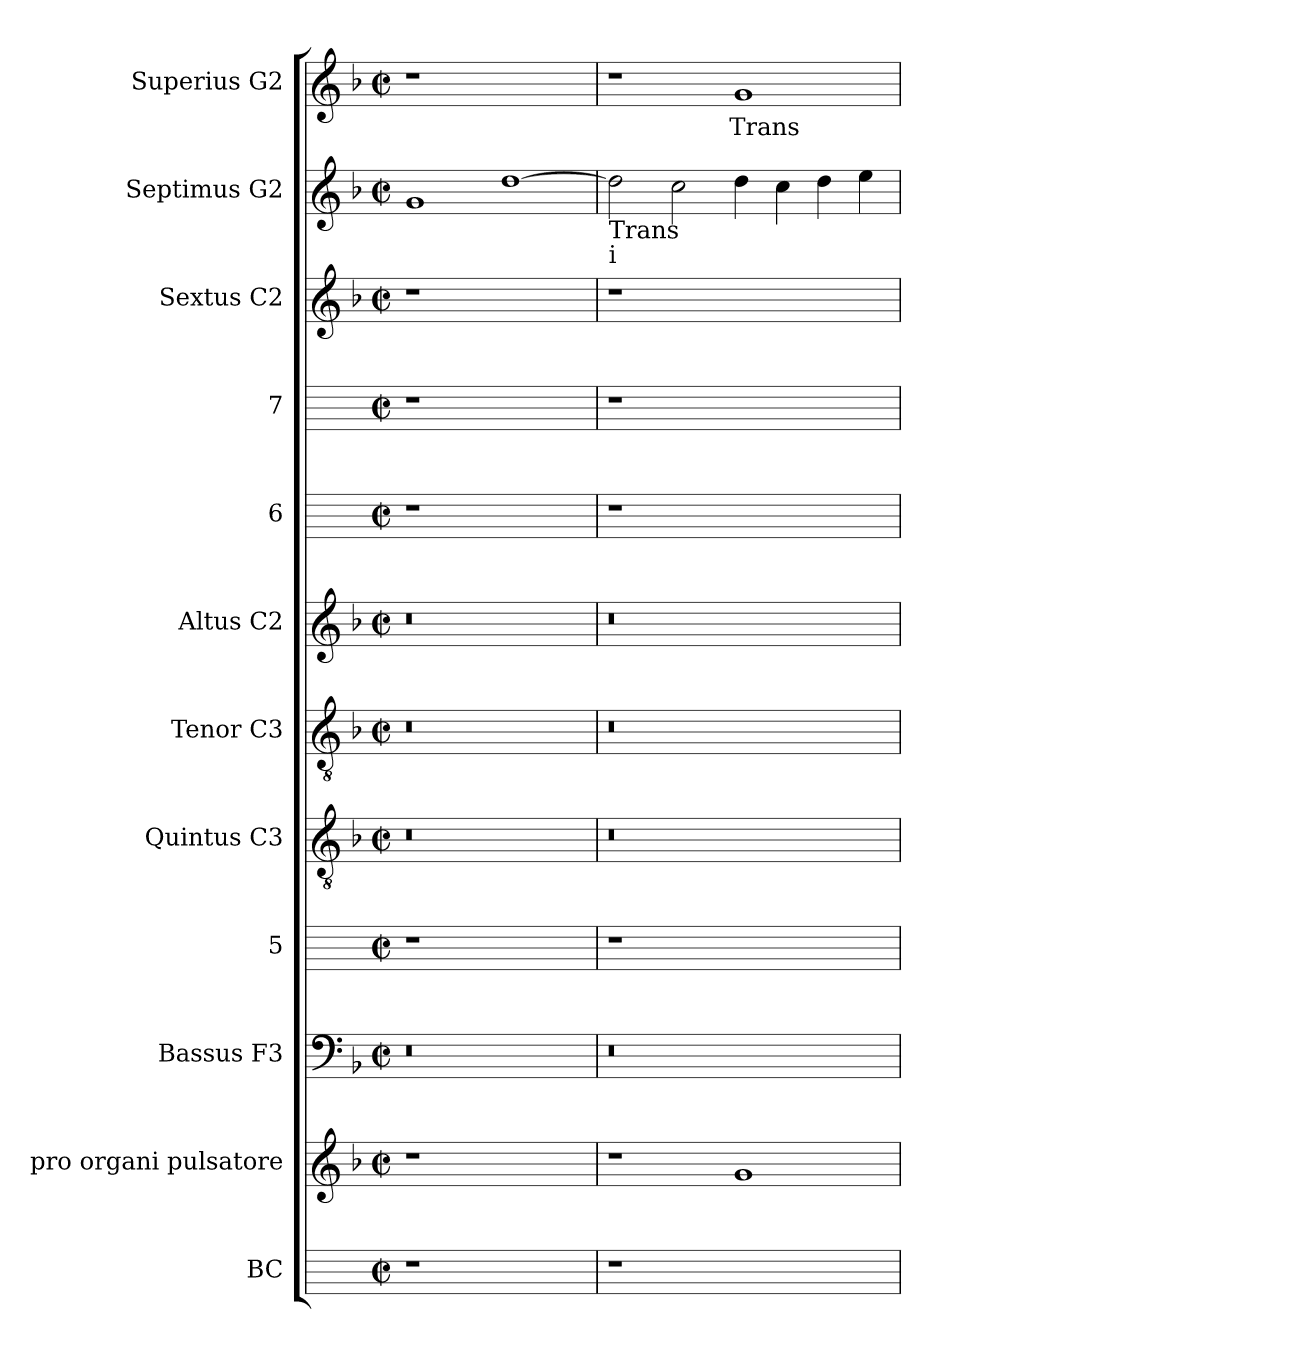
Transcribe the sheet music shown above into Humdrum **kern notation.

**kern	**kern	**kern	**kern	**kern	**kern	**kern	**kern	**kern	**kern	**kern	**kern	**text
*part12	*part11	*part10	*part9	*part8	*part7	*part6	*part5	*part4	*part3	*part2	*part1	*part1
*staff12	*staff11	*staff10	*staff9	*staff8	*staff7	*staff6	*staff5	*staff4	*staff3	*staff2	*staff1	*staff1
*I"BC	*I"pro organi  pulsatore	*I"Bassus  F3	*I"5	*I"Quintus  C3	*I"Tenor  C3	*I"Altus  C2	*I"6	*I"7	*I"Sextus  C2	*I"Septimus  G2	*I"Superius  G2	*
*I'BC	*	*I'B	*	*	*I'T	*I'A	*	*	*	*	*I'S	*
!!LO:PB:g=z
*stria5	*stria5	*stria5	*stria5	*stria5	*stria5	*stria5	*stria5	*stria5	*stria5	*stria5	*stria5	*
*	*clefG2	*clefF4	*	*clefGv2	*clefGv2	*clefG2	*	*	*clefG2	*clefG2	*clefG2	*
*k[]	*k[b-]	*k[b-]	*k[]	*k[b-]	*k[b-]	*k[b-]	*k[]	*k[]	*k[b-]	*k[b-]	*k[b-]	*
*C:	*F:	*F:	*C:	*F:	*F:	*F:	*C:	*C:	*F:	*F:	*F:	*
*M2/2	*M2/2	*M2/2	*M2/2	*M2/2	*M2/2	*M2/2	*M2/2	*M2/2	*M2/2	*M2/2	*M2/2	*
*met(c|)	*met(c|)	*met(c|)	*met(c|)	*met(c|)	*met(c|)	*met(c|)	*met(c|)	*met(c|)	*met(c|)	*met(c|)	*met(c|)	*
=1	=1	=1	=1	=1	=1	=1	=1	=1	=1	=1	=1	=1
1r	1r	0r	1r	0r	0r	0r	1r	1r	1r	1g	1r	.
1ryy	1ryy	.	1ryy	.	.	.	1ryy	1ryy	1ryy	[>1dd	1ryy	.
=2	=2	=2	=2	=2	=2	=2	=2	=2	=2	=2	=2	=2
!	!	!	!	!	!	!	!	!	!	!LO:TX:b:t=Trans	!	!
!	!	!	!	!	!	!	!	!	!	!LO:TX:b:t=i	!	!
1r	1r	0r	1r	0r	0r	0r	1r	1r	1r	2dd\]	1r	.
.	.	.	.	.	.	.	.	.	.	2cc\	.	.
!	!	!	!	!	!	!	!	!	!	!	!	!LO:LY:b:cj
1ryy	1g	.	1ryy	.	.	.	1ryy	1ryy	1ryy	4dd\	1g	Trans-
.	.	.	.	.	.	.	.	.	.	4cc\	.	.
.	.	.	.	.	.	.	.	.	.	4dd\	.	.
.	.	.	.	.	.	.	.	.	.	4ee\	.	.
=	=	=	=	=	=	=	=	=	=	=	=	=
*-	*-	*-	*-	*-	*-	*-	*-	*-	*-	*-	*-	*-
